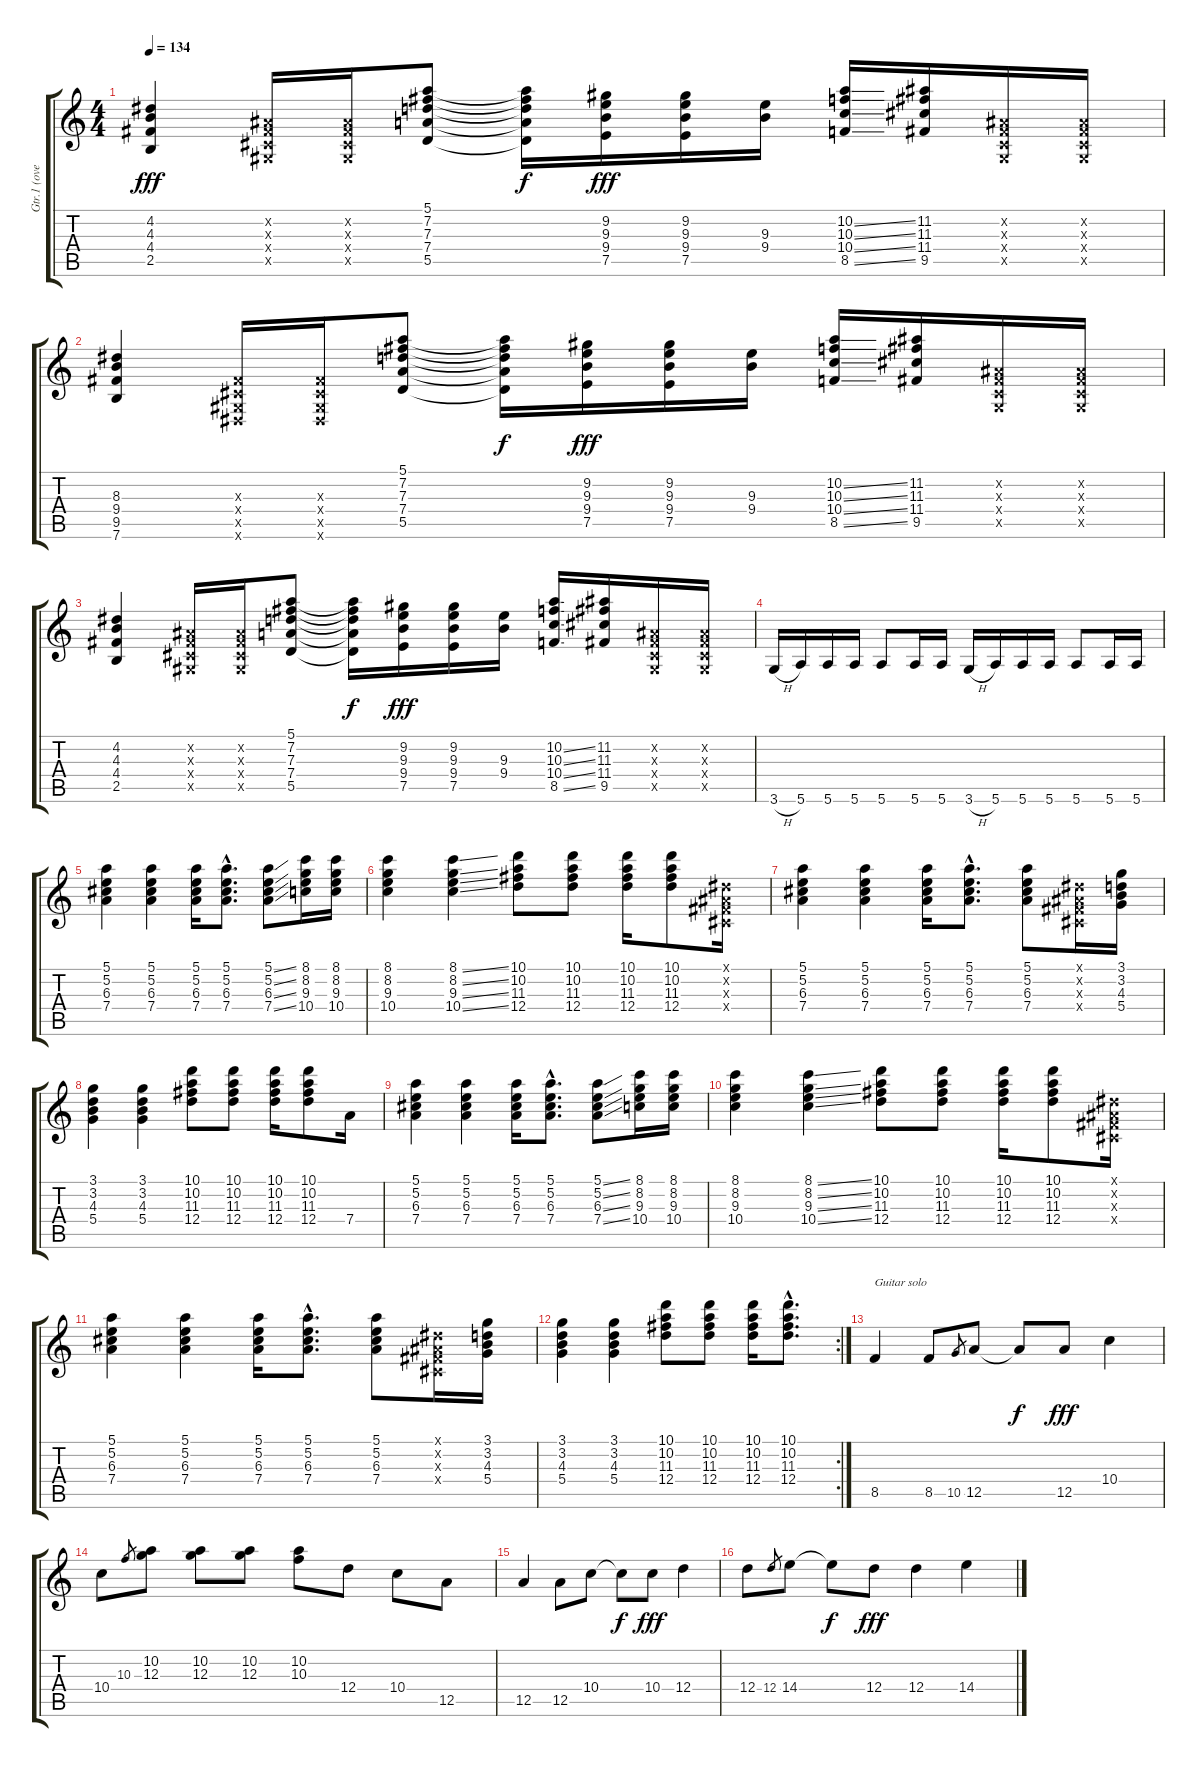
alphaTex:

\track ("Gtr.1 (overdr.)" "Gtr.1 (ove") {instrument overdrivenguitar}
\staff {score tabs}
\tuning (E4 B3 G3 D3 A2 E2) {hide}
\ts (4 4)
\tempo 134
\clef g2
\ks c
(4.2 4.3 4.4 2.5).4{dy fff} (-1.2{x} -1.3{x} -1.4{x} -1.5{x}).16 (-1.2{x} -1.3{x} -1.4{x} -1.5{x}).16 (5.1 7.2 7.3 7.4 5.5).8 (5.1{t} 7.2{t} 7.3{t} 7.4{t} 5.5{t}).16{dy f} (9.2 9.3 9.4 7.5).16{dy fff} (9.2 9.3 9.4 7.5).16 (9.3 9.4).16 (10.2{ss} 10.3{ss} 10.4{ss} 8.5{ss}).16 (11.2 11.3 11.4 9.5).16 (-1.2{x} -1.3{x} -1.4{x} -1.5{x}).16 (-1.2{x} -1.3{x} -1.4{x} -1.5{x}).16 |
(8.3 9.4 9.5 7.6).4 (-1.3{x} -1.4{x} -1.5{x} -1.6{x}).16 (-1.3{x} -1.4{x} -1.5{x} -1.6{x}).16 (5.1 7.2 7.3 7.4 5.5).8 (5.1{t} 7.2{t} 7.3{t} 7.4{t} 5.5{t}).16{dy f} (9.2 9.3 9.4 7.5).16{dy fff} (9.2 9.3 9.4 7.5).16 (9.3 9.4).16 (10.2{ss} 10.3{ss} 10.4{ss} 8.5{ss}).16 (11.2 11.3 11.4 9.5).16 (-1.2{x} -1.3{x} -1.4{x} -1.5{x}).16 (-1.2{x} -1.3{x} -1.4{x} -1.5{x}).16 |
(4.2 4.3 4.4 2.5).4 (-1.2{x} -1.3{x} -1.4{x} -1.5{x}).16 (-1.2{x} -1.3{x} -1.4{x} -1.5{x}).16 (5.1 7.2 7.3 7.4 5.5).8 (5.1{t} 7.2{t} 7.3{t} 7.4{t} 5.5{t}).16{dy f} (9.2 9.3 9.4 7.5).16{dy fff} (9.2 9.3 9.4 7.5).16 (9.3 9.4).16 (10.2{ss} 10.3{ss} 10.4{ss} 8.5{ss}).16 (11.2 11.3 11.4 9.5).16 (-1.2{x} -1.3{x} -1.4{x} -1.5{x}).16 (-1.2{x} -1.3{x} -1.4{x} -1.5{x}).16 |
3.6{h}.16 5.6.16 5.6.16 5.6.16 5.6.8 5.6.16 5.6.16 3.6{h}.16 5.6.16 5.6.16 5.6.16 5.6.8 5.6.16 5.6.16 |
(5.1 5.2 6.3 7.4).4 (5.1 5.2 6.3 7.4).4 (5.1 5.2 6.3 7.4).16 (5.1{hac} 5.2{hac} 6.3{hac} 7.4{hac}).8{d} (5.1{ss} 5.2{ss} 6.3{ss} 7.4{ss}).8 (8.1 8.2 9.3 10.4).16 (8.1 8.2 9.3 10.4).16 |
(8.1 8.2 9.3 10.4).4 (8.1{ss} 8.2{ss} 9.3{ss} 10.4{ss}).4 (10.1 10.2 11.3 12.4).8 (10.1 10.2 11.3 12.4).8 (10.1 10.2 11.3 12.4).16 (10.1 10.2 11.3 12.4).8 (-1.1{x} -1.2{x} -1.3{x} -1.4{x}).16 |
(5.1 5.2 6.3 7.4).4 (5.1 5.2 6.3 7.4).4 (5.1 5.2 6.3 7.4).16 (5.1{hac} 5.2{hac} 6.3{hac} 7.4{hac}).8{d} (5.1 5.2 6.3 7.4).8 (-1.1{x} -1.2{x} -1.3{x} -1.4{x}).16 (3.1 3.2 4.3 5.4).16 |
(3.1 3.2 4.3 5.4).4 (3.1 3.2 4.3 5.4).4 (10.1 10.2 11.3 12.4).8 (10.1 10.2 11.3 12.4).8 (10.1 10.2 11.3 12.4).16 (10.1 10.2 11.3 12.4).8 7.4.16 |
(5.1 5.2 6.3 7.4).4 (5.1 5.2 6.3 7.4).4 (5.1 5.2 6.3 7.4).16 (5.1{hac} 5.2{hac} 6.3{hac} 7.4{hac}).8{d} (5.1{ss} 5.2{ss} 6.3{ss} 7.4{ss}).8 (8.1 8.2 9.3 10.4).16 (8.1 8.2 9.3 10.4).16 |
(8.1 8.2 9.3 10.4).4 (8.1{ss} 8.2{ss} 9.3{ss} 10.4{ss}).4 (10.1 10.2 11.3 12.4).8 (10.1 10.2 11.3 12.4).8 (10.1 10.2 11.3 12.4).16 (10.1 10.2 11.3 12.4).8 (-1.1{x} -1.2{x} -1.3{x} -1.4{x}).16 |
(5.1 5.2 6.3 7.4).4 (5.1 5.2 6.3 7.4).4 (5.1 5.2 6.3 7.4).16 (5.1{hac} 5.2{hac} 6.3{hac} 7.4{hac}).8{d} (5.1 5.2 6.3 7.4).8 (-1.1{x} -1.2{x} -1.3{x} -1.4{x}).16 (3.1 3.2 4.3 5.4).16 |
\rc 2
(3.1 3.2 4.3 5.4).4 (3.1 3.2 4.3 5.4).4 (10.1 10.2 11.3 12.4).8 (10.1 10.2 11.3 12.4).8 (10.1 10.2 11.3 12.4).16 (10.1{hac} 10.2{hac} 11.3{hac} 12.4{hac}).8{d} |
8.5.4{txt "Guitar solo"} 8.5.8 10.5.8{gr} 12.5.8 12.5{t}.8{dy f} 12.5.8{dy fff} 10.4.4 |
10.4.8 10.3.8{gr} (10.2 12.3).8 (10.2 12.3).8 (10.2 12.3).8 (10.2 10.3).8 12.4.8 10.4.8 12.5.8 |
12.5.4 12.5.8 10.4.8 10.4{t}.8{dy f} 10.4.8{dy fff} 12.4.4 |
12.4.8 12.4.8{gr} 14.4.8 14.4{t}.8{dy f} 12.4.8{dy fff} 12.4.4 14.4.4
